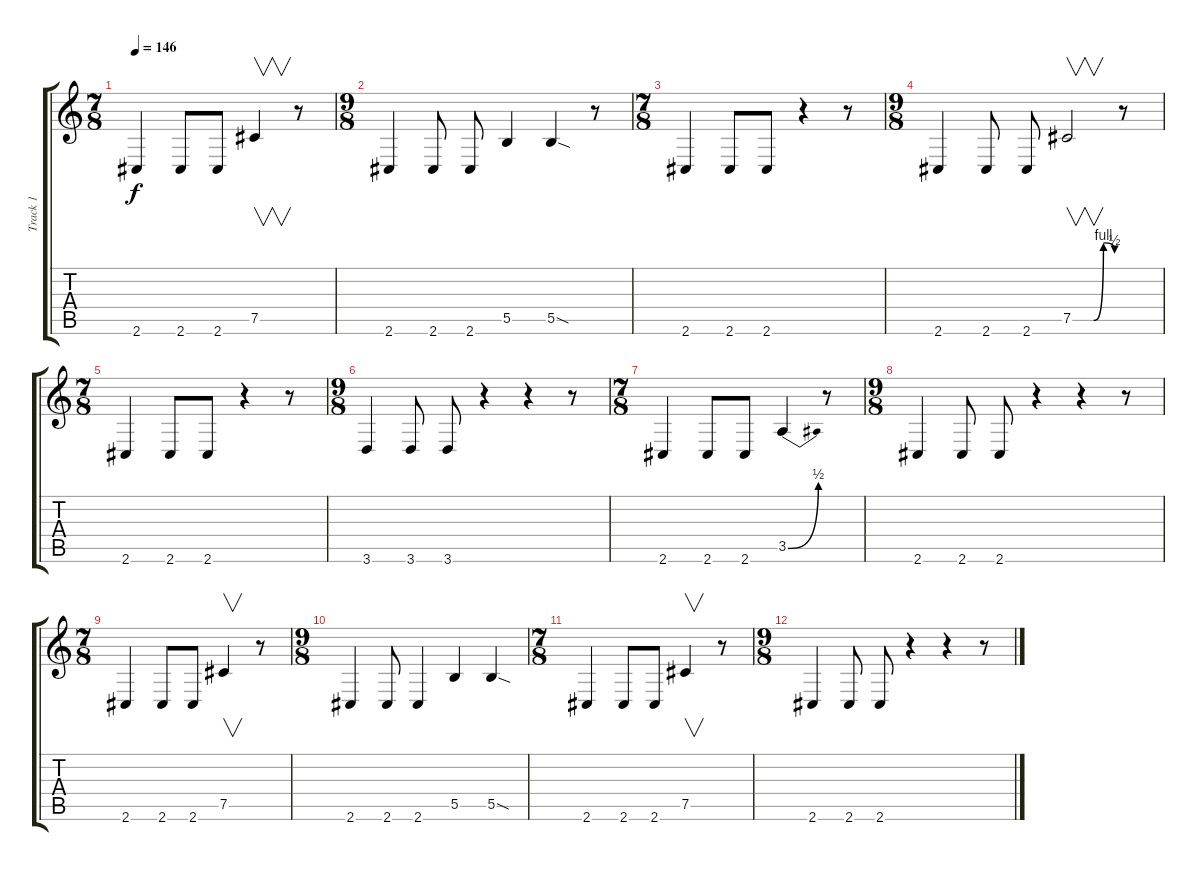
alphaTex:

\track ("Track 1" "Track 1") {instrument distortionguitar}
\staff {score tabs}
\tuning (E4 B3 G3 B2 Gb2 B1) {hide}
\ts (7 8)
\tempo 146
\clef g2
\ks c
2.6.4{dy f} 2.6.8 2.6.8 7.5.4{v} r.8 |
\ts (9 8)
2.6.4 2.6.8 2.6.8 5.5.4 5.5{sod}.4 r.8 |
\ts (7 8)
2.6.4 2.6.8 2.6.8 r.4 r.8 |
\ts (9 8)
2.6.4 2.6.8 2.6.8 7.5{be (custom 0 0 30 0 44 4 60 2)}.2{v} r.8 |
\ts (7 8)
2.6.4 2.6.8 2.6.8 r.4 r.8 |
\ts (9 8)
3.6.4 3.6.8 3.6.8 r.4 r.4 r.8 |
\ts (7 8)
2.6.4 2.6.8 2.6.8 3.5{be (bend 0 0 60 2)}.4 r.8 |
\ts (9 8)
2.6.4 2.6.8 2.6.8 r.4 r.4 r.8 |
\ts (7 8)
2.6.4 2.6.8 2.6.8 7.5.4{v} r.8 |
\ts (9 8)
2.6.4 2.6.8 2.6.4 5.5.4 5.5{sod}.4 |
\ts (7 8)
2.6.4 2.6.8 2.6.8 7.5.4{v} r.8 |
\ts (9 8)
2.6.4 2.6.8 2.6.8 r.4 r.4 r.8
